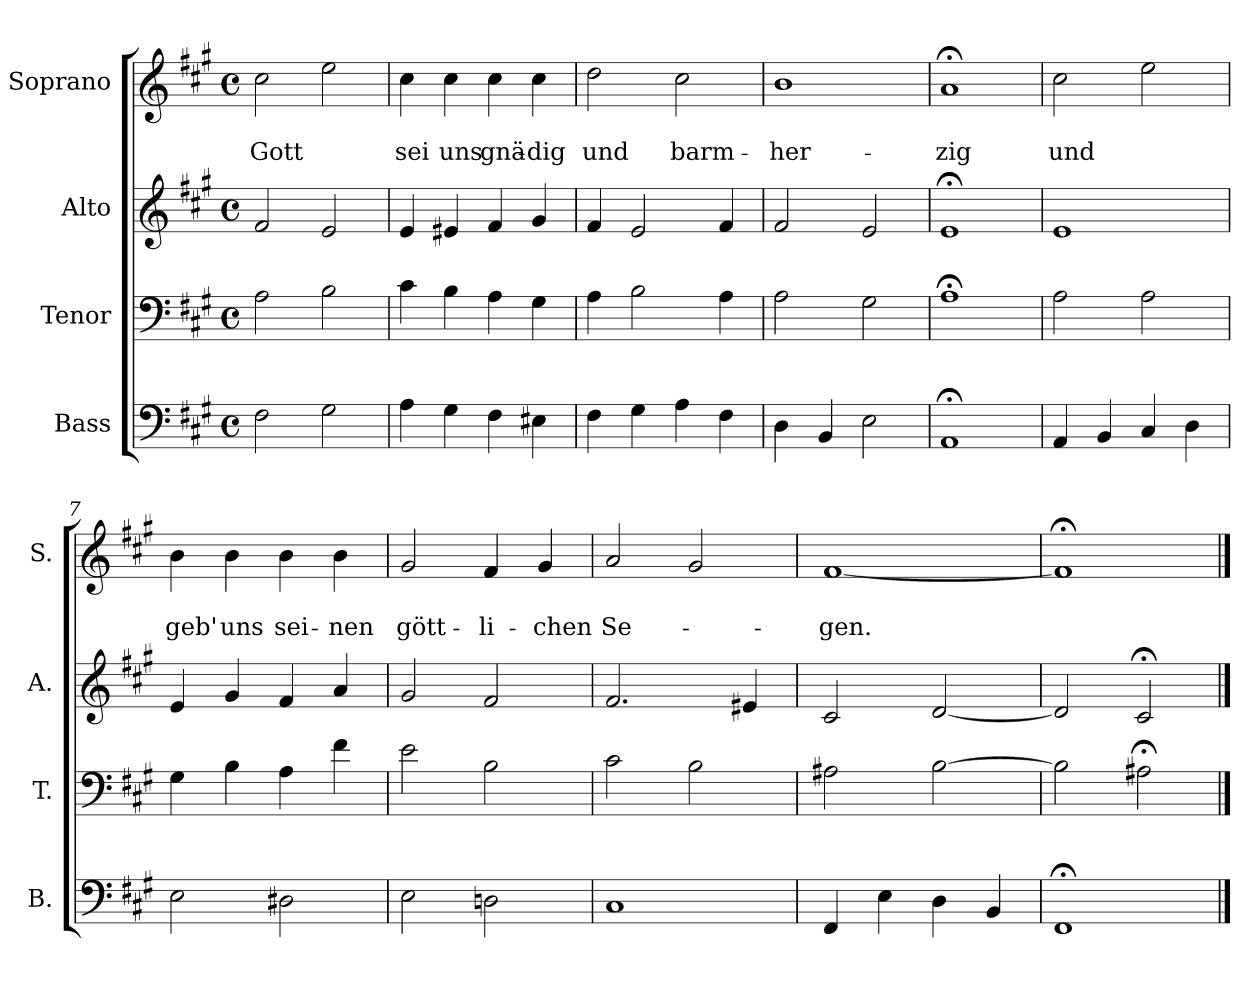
**kern	**kern	**kern	**kern	**text	**text
*part4	*part3	*part2	*part1	*part1	*part1
*staff4	*staff3	*staff2	*staff1	*staff1	*staff1
*I"Bass	*I"Tenor	*I"Alto	*I"Soprano	*	*
*I'B.	*I'T.	*I'A.	*I'S.	*	*
*clefF4	*clefF4	*clefG2	*clefG2	*	*
*k[f#c#g#]	*k[f#c#g#]	*k[f#c#g#]	*k[f#c#g#]	*	*
*A:	*A:	*A:	*f#:	*	*
*M4/4	*M4/4	*M4/4	*M4/4	*	*
*met(c)	*met(c)	*met(c)	*met(c)	*	*
=1	=1	=1	=1	=1	=1
2F#\	2A\	2f#/	2cc#\	.	Gott
2G#\	2B\	2e/	2ee\	.	.
=2	=2	=2	=2	=2	=2
4A\	4c#\	4e/	4cc#\	.	sei
4G#\	4B\	4e#X/	4cc#\	.	uns
4F#\	4A\	4f#/	4cc#\	.	gnä-
4E#X\	4G#\	4g#/	4cc#\	.	-dig
=3	=3	=3	=3	=3	=3
4F#\	4A\	4f#/	2dd\	.	und
4G#\	2B\	2e/	.	.	.
4A\	.	.	2cc#\	.	barm-
4F#\	4A\	4f#/	.	.	.
=4	=4	=4	=4	=4	=4
4D\	2A\	2f#/	1b	.	-her-
4BB/	.	.	.	.	.
2E\	2G#\	2e/	.	.	.
=5	=5	=5	=5	=5	=5
1AA;<	1A;<	1e;<	1a;<	.	-zig
!!LO:LB:g=z
=6	=6	=6	=6	=6	=6
4AA/	2A\	1e	2cc#\	.	und
4BB/	.	.	.	.	.
4C#/	2A\	.	2ee\	.	.
4D\	.	.	.	.	.
=7	=7	=7	=7	=7	=7
2E\	4G#\	4e/	4b\	.	geb'
.	4B\	4g#/	4b\	.	uns
2D#X\	4A\	4f#/	4b\	.	sei-
.	4f#\	4a/	4b\	.	-nen
=8	=8	=8	=8	=8	=8
2E\	2e\	2g#/	2g#/	.	gött-
2Dn\	2B\	2f#/	4f#/	.	-li-
.	.	.	4g#/	.	chen
=9	=9	=9	=9	=9	=9
1C#	2c#\	2.f#/	2a/	.	Se-
.	2B\	.	2g#/	.	.
.	.	4e#X/	.	.	.
=10	=10	=10	=10	=10	=10
4FF#/	2A#X\	2c#/	[1f#	.	-gen.
4E\	.	.	.	.	.
4D\	[2B\	[2d/	.	.	.
4BB/	.	.	.	.	.
=11	=11	=11	=11	=11	=11
1FF#;<	2B\]	2d/]	1f#;<]	.	.
.	2A#X;<\	2c#;</	.	.	.
==	==	==	==	==	==
*-	*-	*-	*-	*-	*-
